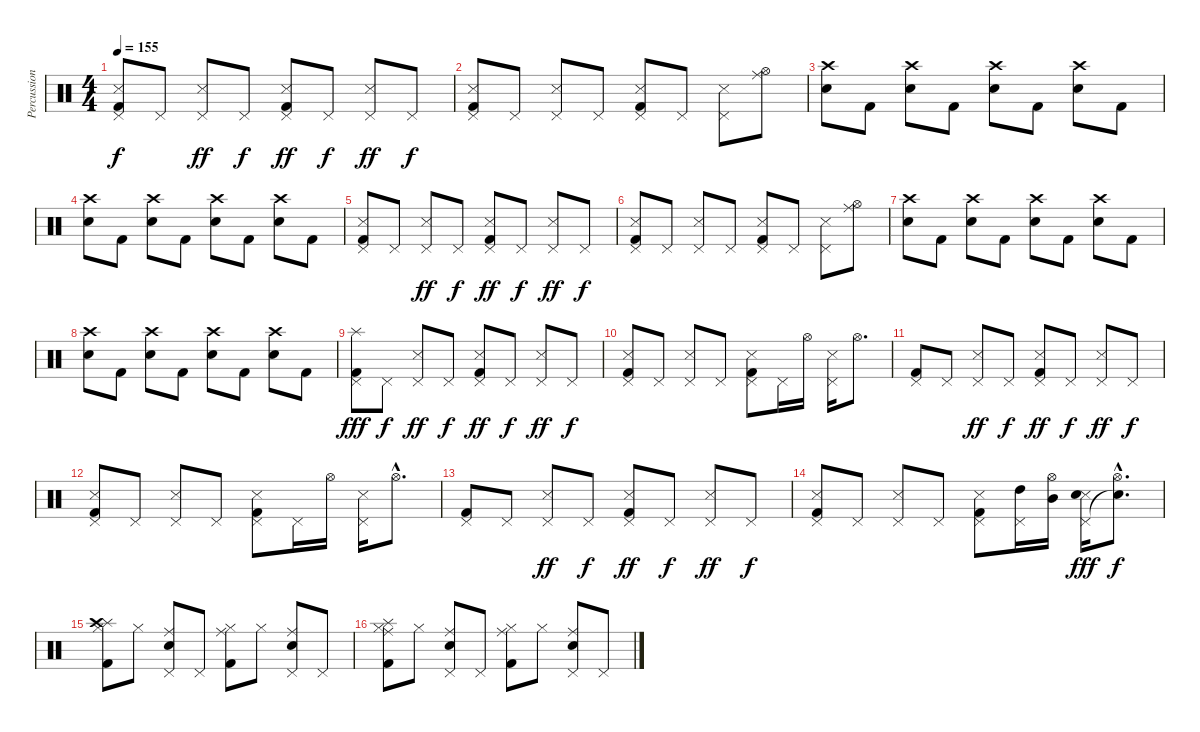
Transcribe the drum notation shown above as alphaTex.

\track ("Percussion" "Percussion") {instrument percussion}
\staff {score}
\articulation defaults
\ts (4 4)
\tempo 155
\clef neutral
\ks c
("Metronome (hit)" "Pedal Hi-Hat (hit)" "Kick (hit) 2").8{dy f} "Pedal Hi-Hat (hit)".8 ("Metronome (hit)" "Pedal Hi-Hat (hit)").8{dy ff} "Pedal Hi-Hat (hit)".8{dy f} ("Metronome (hit)" "Pedal Hi-Hat (hit)" "Kick (hit) 2").8{dy ff} "Pedal Hi-Hat (hit)".8{dy f} ("Metronome (hit)" "Pedal Hi-Hat (hit)").8{dy ff} "Pedal Hi-Hat (hit)".8{dy f} |
("Metronome (hit)" "Pedal Hi-Hat (hit)" "Kick (hit) 2").8 "Pedal Hi-Hat (hit)".8 ("Metronome (hit)" "Pedal Hi-Hat (hit)").8 "Pedal Hi-Hat (hit)".8 ("Metronome (hit)" "Pedal Hi-Hat (hit)" "Kick (hit) 2").8 "Pedal Hi-Hat (hit)".8 ("Metronome (hit)" "Pedal Hi-Hat (hit)").8 ("Hi-Hat (open)" "Ride (middle)").8 |
("Electric Snare (hit)" "Crash high (hit)").8 "Kick (hit) 2".8 ("Electric Snare (hit)" "Crash high (hit)").8 "Kick (hit) 2".8 ("Electric Snare (hit)" "Crash high (hit)").8 "Kick (hit) 2".8 ("Electric Snare (hit)" "Crash high (hit)").8 "Kick (hit) 2".8 |
("Electric Snare (hit)" "Crash high (hit)").8 "Kick (hit) 2".8 ("Electric Snare (hit)" "Crash high (hit)").8 "Kick (hit) 2".8 ("Electric Snare (hit)" "Crash high (hit)").8 "Kick (hit) 2".8 ("Electric Snare (hit)" "Crash high (hit)").8 "Kick (hit) 2".8 |
("Metronome (hit)" "Pedal Hi-Hat (hit)" "Kick (hit) 2").8 "Pedal Hi-Hat (hit)".8 ("Metronome (hit)" "Pedal Hi-Hat (hit)").8{dy ff} "Pedal Hi-Hat (hit)".8{dy f} ("Metronome (hit)" "Pedal Hi-Hat (hit)" "Kick (hit) 2").8{dy ff} "Pedal Hi-Hat (hit)".8{dy f} ("Metronome (hit)" "Pedal Hi-Hat (hit)").8{dy ff} "Pedal Hi-Hat (hit)".8{dy f} |
("Metronome (hit)" "Pedal Hi-Hat (hit)" "Kick (hit) 2").8 "Pedal Hi-Hat (hit)".8 ("Metronome (hit)" "Pedal Hi-Hat (hit)").8 "Pedal Hi-Hat (hit)".8 ("Metronome (hit)" "Pedal Hi-Hat (hit)" "Kick (hit) 2").8 "Pedal Hi-Hat (hit)".8 ("Metronome (hit)" "Pedal Hi-Hat (hit)").8 ("Hi-Hat (open)" "Ride (middle)").8 |
("Electric Snare (hit)" "Crash high (hit)").8 "Kick (hit) 2".8 ("Electric Snare (hit)" "Crash high (hit)").8 "Kick (hit) 2".8 ("Electric Snare (hit)" "Crash high (hit)").8 "Kick (hit) 2".8 ("Electric Snare (hit)" "Crash high (hit)").8 "Kick (hit) 2".8 |
("Electric Snare (hit)" "Crash high (hit)").8 "Kick (hit) 2".8 ("Electric Snare (hit)" "Crash high (hit)").8 "Kick (hit) 2".8 ("Electric Snare (hit)" "Crash high (hit)").8 "Kick (hit) 2".8 ("Electric Snare (hit)" "Crash high (hit)").8 "Kick (hit) 2".8 |
("Splash (hit)" "Pedal Hi-Hat (hit)" "Kick (hit) 2").8{dy fff} "Pedal Hi-Hat (hit)".8{dy f} ("Metronome (hit)" "Pedal Hi-Hat (hit)").8{dy ff} "Pedal Hi-Hat (hit)".8{dy f} ("Metronome (hit)" "Pedal Hi-Hat (hit)" "Kick (hit) 2").8{dy ff} "Pedal Hi-Hat (hit)".8{dy f} ("Metronome (hit)" "Pedal Hi-Hat (hit)").8{dy ff} "Pedal Hi-Hat (hit)".8{dy f} |
("Metronome (hit)" "Pedal Hi-Hat (hit)" "Kick (hit) 2").8 "Pedal Hi-Hat (hit)".8 ("Metronome (hit)" "Pedal Hi-Hat (hit)").8 "Pedal Hi-Hat (hit)".8 ("Metronome (hit)" "Pedal Hi-Hat (hit)" "Kick (hit) 2").8 "Pedal Hi-Hat (hit)".16 "Hi-Hat (open)".16 ("Metronome (hit)" "Pedal Hi-Hat (hit)").16 "Hi-Hat (open)".8{d} |
("Pedal Hi-Hat (hit)" "Kick (hit) 2").8 "Pedal Hi-Hat (hit)".8 ("Metronome (hit)" "Pedal Hi-Hat (hit)").8{dy ff} "Pedal Hi-Hat (hit)".8{dy f} ("Metronome (hit)" "Pedal Hi-Hat (hit)" "Kick (hit) 2").8{dy ff} "Pedal Hi-Hat (hit)".8{dy f} ("Metronome (hit)" "Pedal Hi-Hat (hit)").8{dy ff} "Pedal Hi-Hat (hit)".8{dy f} |
("Metronome (hit)" "Pedal Hi-Hat (hit)" "Kick (hit) 2").8 "Pedal Hi-Hat (hit)".8 ("Metronome (hit)" "Pedal Hi-Hat (hit)").8 "Pedal Hi-Hat (hit)".8 ("Metronome (hit)" "Pedal Hi-Hat (hit)" "Kick (hit) 2").8 "Pedal Hi-Hat (hit)".16 "Hi-Hat (open)".16 ("Metronome (hit)" "Pedal Hi-Hat (hit)").16 "Hi-Hat (open)"{hac}.8{d} |
("Pedal Hi-Hat (hit)" "Kick (hit) 2").8 "Pedal Hi-Hat (hit)".8 ("Metronome (hit)" "Pedal Hi-Hat (hit)").8{dy ff} "Pedal Hi-Hat (hit)".8{dy f} ("Metronome (hit)" "Pedal Hi-Hat (hit)" "Kick (hit) 2").8{dy ff} "Pedal Hi-Hat (hit)".8{dy f} ("Metronome (hit)" "Pedal Hi-Hat (hit)").8{dy ff} "Pedal Hi-Hat (hit)".8{dy f} |
("Metronome (hit)" "Pedal Hi-Hat (hit)" "Kick (hit) 2").8 "Pedal Hi-Hat (hit)".8 ("Metronome (hit)" "Pedal Hi-Hat (hit)").8 "Pedal Hi-Hat (hit)".8 ("Metronome (hit)" "Pedal Hi-Hat (hit)" "Kick (hit) 2").8 ("Pedal Hi-Hat (hit)" "High Tom (hit)").16 ("Hi-Hat (open)" "Mid Tom (hit)").16 ("Metronome (hit)" "Pedal Hi-Hat (hit)" "Electric Snare (hit)").16{dy fff} ("Hi-Hat (open)"{hac} "Snare (hit)"{hac t}).8{d dy f} |
("Splash (hit)" "Hi-Hat (closed)" "Kick (hit) 2" "Crash high (hit)").8 "Hi-Hat (closed)".8 ("Electric Snare (hit)" "Pedal Hi-Hat (hit)" "Ride (middle)").8 "Pedal Hi-Hat (hit)".8 ("Hi-Hat (closed)" "Kick (hit) 2" "Ride (middle)").8 "Hi-Hat (closed)".8 ("Electric Snare (hit)" "Pedal Hi-Hat (hit)" "Ride (middle)").8 "Pedal Hi-Hat (hit)".8 |
("Splash (hit)" "Hi-Hat (closed)" "Kick (hit) 2" "Ride (middle)").8 "Hi-Hat (closed)".8 ("Electric Snare (hit)" "Pedal Hi-Hat (hit)" "Ride (middle)").8 "Pedal Hi-Hat (hit)".8 ("Hi-Hat (closed)" "Kick (hit) 2" "Ride (middle)").8 "Hi-Hat (closed)".8 ("Electric Snare (hit)" "Pedal Hi-Hat (hit)" "Ride (middle)").8 "Pedal Hi-Hat (hit)".8
